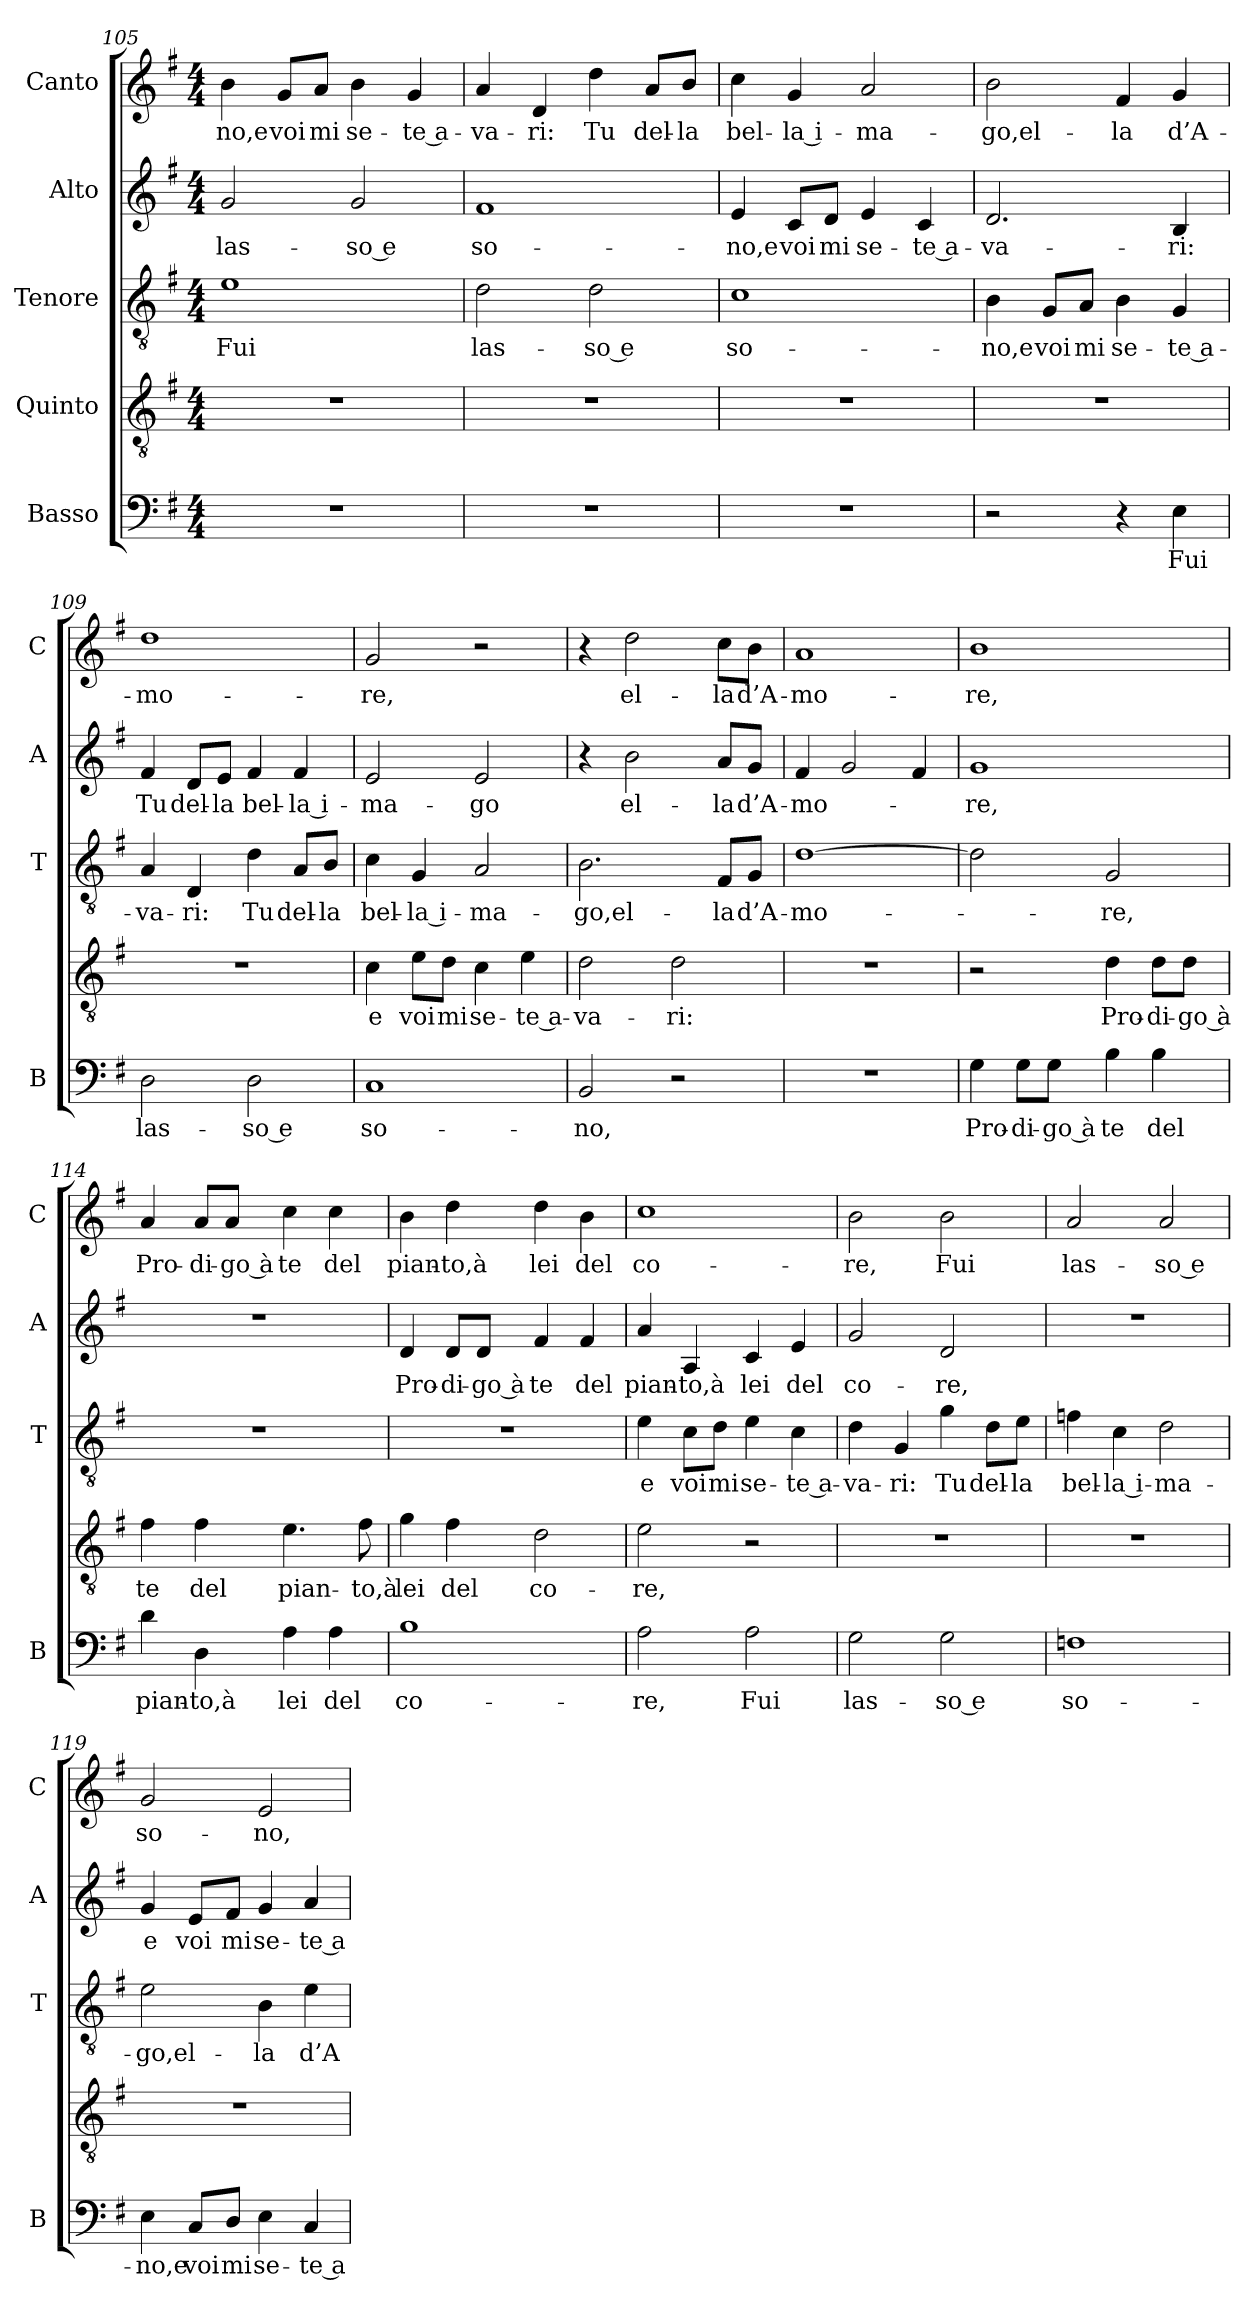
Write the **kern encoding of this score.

**kern	**text	**kern	**text	**kern	**text	**kern	**text	**kern	**text
*part5	*part5	*part4	*part4	*part3	*part3	*part2	*part2	*part1	*part1
*staff5	*staff5	*staff4	*staff4	*staff3	*staff3	*staff2	*staff2	*staff1	*staff1
*I"Basso	*	*I"Quinto	*	*I"Tenore	*	*I"Alto	*	*I"Canto	*
*I'B	*	*	*	*I'T	*	*I'A	*	*I'C	*
!!LO:LB:g=z
*clefF4	*	*clefGv2	*	*clefGv2	*	*clefG2	*	*clefG2	*
*k[f#]	*	*k[f#]	*	*k[f#]	*	*k[f#]	*	*k[f#]	*
*G:	*	*G:	*	*G:	*	*G:	*	*G:	*
*M4/4	*	*M4/4	*	*M4/4	*	*M4/4	*	*M4/4	*
=105	=105	=105	=105	=105	=105	=105	=105	=105	=105
!	!	!	!	!	!LO:LY:b	!	!LO:LY:b	!	!LO:LY:b
1r	.	1r	.	1e	Fui	2g/	las-	4b\	-no,e
!	!	!	!	!	!	!	!	!	!LO:LY:b
.	.	.	.	.	.	.	.	8g/L	voi
!	!	!	!	!	!	!	!	!	!LO:LY:b
.	.	.	.	.	.	.	.	8a/J	mi
!	!	!	!	!	!	!	!LO:LY:b	!	!LO:LY:b
.	.	.	.	.	.	2g/	-so e	4b\	se-
!	!	!	!	!	!	!	!	!	!LO:LY:b
.	.	.	.	.	.	.	.	4g/	-te a-
=106	=106	=106	=106	=106	=106	=106	=106	=106	=106
!	!	!	!	!	!LO:LY:b	!	!LO:LY:b	!	!LO:LY:b
1r	.	1r	.	2d\	las-	1f#	so-	4a/	-va-
!	!	!	!	!	!	!	!	!	!LO:LY:b
.	.	.	.	.	.	.	.	4d/	-ri:
!	!	!	!	!	!LO:LY:b	!	!	!	!LO:LY:b
.	.	.	.	2d\	-so e	.	.	4dd\	Tu
!	!	!	!	!	!	!	!	!	!LO:LY:b
.	.	.	.	.	.	.	.	8a/L	del-
!	!	!	!	!	!	!	!	!	!LO:LY:b
.	.	.	.	.	.	.	.	8b/J	-la
=107	=107	=107	=107	=107	=107	=107	=107	=107	=107
!	!	!	!	!	!LO:LY:b	!	!LO:LY:b	!	!LO:LY:b
1r	.	1r	.	1c	so-	4e/	-no,e	4cc\	bel-
!	!	!	!	!	!	!	!LO:LY:b	!	!LO:LY:b
.	.	.	.	.	.	8c/L	voi	4g/	-la i-
!	!	!	!	!	!	!	!LO:LY:b	!	!
.	.	.	.	.	.	8d/J	mi	.	.
!	!	!	!	!	!	!	!LO:LY:b	!	!LO:LY:b
.	.	.	.	.	.	4e/	se-	2a/	-ma-
!	!	!	!	!	!	!	!LO:LY:b	!	!
.	.	.	.	.	.	4c/	-te a-	.	.
=108	=108	=108	=108	=108	=108	=108	=108	=108	=108
!	!	!	!	!	!LO:LY:b	!	!LO:LY:b	!	!LO:LY:b
2r	.	1r	.	4B\	-no,e	2.d/	-va-	2b\	-go,el-
!	!	!	!	!	!LO:LY:b	!	!	!	!
.	.	.	.	8G/L	voi	.	.	.	.
!	!	!	!	!	!LO:LY:b	!	!	!	!
.	.	.	.	8A/J	mi	.	.	.	.
!	!	!	!	!	!LO:LY:b	!	!	!	!LO:LY:b
4r	.	.	.	4B\	se-	.	.	4f#/	-la
!	!LO:LY:b	!	!	!	!LO:LY:b	!	!LO:LY:b	!	!LO:LY:b
4E\	Fui	.	.	4G/	-te a-	4B/	-ri:	4g/	d’A-
=109	=109	=109	=109	=109	=109	=109	=109	=109	=109
!	!LO:LY:b	!	!	!	!LO:LY:b	!	!LO:LY:b	!	!LO:LY:b
2D\	las-	1r	.	4A/	-va-	4f#/	Tu	1dd	-mo-
!	!	!	!	!	!LO:LY:b	!	!LO:LY:b	!	!
.	.	.	.	4D/	-ri:	8d/L	del-	.	.
!	!	!	!	!	!	!	!LO:LY:b	!	!
.	.	.	.	.	.	8e/J	-la	.	.
!	!LO:LY:b	!	!	!	!LO:LY:b	!	!LO:LY:b	!	!
2D\	-so e	.	.	4d\	Tu	4f#/	bel-	.	.
!	!	!	!	!	!LO:LY:b	!	!LO:LY:b	!	!
.	.	.	.	8A/L	del-	4f#/	-la i-	.	.
!	!	!	!	!	!LO:LY:b	!	!	!	!
.	.	.	.	8B/J	-la	.	.	.	.
=110	=110	=110	=110	=110	=110	=110	=110	=110	=110
!	!LO:LY:b	!	!LO:LY:b	!	!LO:LY:b	!	!LO:LY:b	!	!LO:LY:b
1C	so-	4c\	e	4c\	bel-	2e/	-ma-	2g/	-re,
!	!	!	!LO:LY:b	!	!LO:LY:b	!	!	!	!
.	.	8e\L	voi	4G/	-la i-	.	.	.	.
!	!	!	!LO:LY:b	!	!	!	!	!	!
.	.	8d\J	mi	.	.	.	.	.	.
!	!	!	!LO:LY:b	!	!LO:LY:b	!	!LO:LY:b	!	!
.	.	4c\	se-	2A/	-ma-	2e/	-go	2r	.
!	!	!	!LO:LY:b	!	!	!	!	!	!
.	.	4e\	-te a-	.	.	.	.	.	.
!!LO:PB:g=z
=111	=111	=111	=111	=111	=111	=111	=111	=111	=111
!	!LO:LY:b	!	!LO:LY:b	!	!LO:LY:b	!	!	!	!
2BB/	-no,	2d\	-va-	2.B\	-go,el-	4r	.	4r	.
!	!	!	!	!	!	!	!LO:LY:b	!	!LO:LY:b
.	.	.	.	.	.	2b\	el-	2dd\	el-
!	!	!	!LO:LY:b	!	!	!	!	!	!
2r	.	2d\	-ri:	.	.	.	.	.	.
!	!	!	!	!	!LO:LY:b	!	!LO:LY:b	!	!LO:LY:b
.	.	.	.	8F#/L	-la	8a/L	-la	8cc\L	-la
!	!	!	!	!	!LO:LY:b	!	!LO:LY:b	!	!LO:LY:b
.	.	.	.	8G/J	d’A-	8g/J	d’A-	8b\J	d’A-
=112	=112	=112	=112	=112	=112	=112	=112	=112	=112
!	!	!	!	!	!LO:LY:b	!	!LO:LY:b	!	!LO:LY:b
1r	.	1r	.	[1d	-mo-	4f#/	-mo-	1a	-mo-
.	.	.	.	.	.	2g/	.	.	.
.	.	.	.	.	.	4f#/	.	.	.
=113	=113	=113	=113	=113	=113	=113	=113	=113	=113
!	!LO:LY:b	!	!	!	!	!	!LO:LY:b	!	!LO:LY:b
4G\	Pro-	2r	.	2d\]	.	1g	-re,	1b	-re,
!	!LO:LY:b	!	!	!	!	!	!	!	!
8G\L	-di-	.	.	.	.	.	.	.	.
!	!LO:LY:b	!	!	!	!	!	!	!	!
8G\J	-go à	.	.	.	.	.	.	.	.
!	!LO:LY:b	!	!LO:LY:b	!	!LO:LY:b	!	!	!	!
4B\	te	4d\	Pro-	2G/	-re,	.	.	.	.
!	!LO:LY:b	!	!LO:LY:b	!	!	!	!	!	!
4B\	del	8d\L	-di-	.	.	.	.	.	.
!	!	!	!LO:LY:b	!	!	!	!	!	!
.	.	8d\J	-go à	.	.	.	.	.	.
=114	=114	=114	=114	=114	=114	=114	=114	=114	=114
!	!LO:LY:b	!	!LO:LY:b	!	!	!	!	!	!LO:LY:b
4d\	pian-	4f#i\	te	1r	.	1r	.	4a/	Pro-
!	!LO:LY:b	!	!LO:LY:b	!	!	!	!	!	!LO:LY:b
4D\	-to,à	4f#\	del	.	.	.	.	8a/L	-di-
!	!	!	!	!	!	!	!	!	!LO:LY:b
.	.	.	.	.	.	.	.	8a/J	-go à
!	!LO:LY:b	!	!LO:LY:b	!	!	!	!	!	!LO:LY:b
4A\	lei	4.e\	pian-	.	.	.	.	4cc\	te
!	!LO:LY:b	!	!	!	!	!	!	!	!LO:LY:b
4A\	del	.	.	.	.	.	.	4cc\	del
!	!	!	!LO:LY:b	!	!	!	!	!	!
.	.	8f#\	-to,à	.	.	.	.	.	.
=115	=115	=115	=115	=115	=115	=115	=115	=115	=115
!	!LO:LY:b	!	!LO:LY:b	!	!	!	!LO:LY:b	!	!LO:LY:b
1B	co-	4g\	lei	1r	.	4d/	Pro-	4b\	pian-
!	!	!	!LO:LY:b	!	!	!	!LO:LY:b	!	!LO:LY:b
.	.	4f#\	del	.	.	8d/L	-di-	4dd\	-to,à
!	!	!	!	!	!	!	!LO:LY:b	!	!
.	.	.	.	.	.	8d/J	-go à	.	.
!	!	!	!LO:LY:b	!	!	!	!LO:LY:b	!	!LO:LY:b
.	.	2d\	co-	.	.	4f#/	te	4dd\	lei
!	!	!	!	!	!	!	!LO:LY:b	!	!LO:LY:b
.	.	.	.	.	.	4f#/	del	4b\	del
=116	=116	=116	=116	=116	=116	=116	=116	=116	=116
!	!LO:LY:b	!	!LO:LY:b	!	!LO:LY:b	!	!LO:LY:b	!	!LO:LY:b
2A\	-re,	2e\	-re,	4e\	e	4a/	pian-	1cc	co-
!	!	!	!	!	!LO:LY:b	!	!LO:LY:b	!	!
.	.	.	.	8c\L	voi	4A/	-to,à	.	.
!	!	!	!	!	!LO:LY:b	!	!	!	!
.	.	.	.	8d\J	mi	.	.	.	.
!	!LO:LY:b	!	!	!	!LO:LY:b	!	!LO:LY:b	!	!
2A\	Fui	2r	.	4e\	se-	4c/	lei	.	.
!	!	!	!	!	!LO:LY:b	!	!LO:LY:b	!	!
.	.	.	.	4c\	-te a-	4e/	del	.	.
!!LO:LB:g=z
=117	=117	=117	=117	=117	=117	=117	=117	=117	=117
!	!LO:LY:b	!	!	!	!LO:LY:b	!	!LO:LY:b	!	!LO:LY:b
2G\	las-	1r	.	4d\	-va-	2g/	co-	2b\	-re,
!	!	!	!	!	!LO:LY:b	!	!	!	!
.	.	.	.	4G/	-ri:	.	.	.	.
!	!LO:LY:b	!	!	!	!LO:LY:b	!	!LO:LY:b	!	!LO:LY:b
2G\	-so e	.	.	4g\	Tu	2d/	-re,	2b\	Fui
!	!	!	!	!	!LO:LY:b	!	!	!	!
.	.	.	.	8d\L	del-	.	.	.	.
!	!	!	!	!	!LO:LY:b	!	!	!	!
.	.	.	.	8e\J	-la	.	.	.	.
=118	=118	=118	=118	=118	=118	=118	=118	=118	=118
!	!LO:LY:b	!	!	!	!LO:LY:b	!	!	!	!LO:LY:b
1Fn	so-	1r	.	4fn\	bel-	1r	.	2a/	las-
!	!	!	!	!	!LO:LY:b	!	!	!	!
.	.	.	.	4c\	-la i-	.	.	.	.
!	!	!	!	!	!LO:LY:b	!	!	!	!LO:LY:b
.	.	.	.	2d\	-ma-	.	.	2a/	-so e
=119	=119	=119	=119	=119	=119	=119	=119	=119	=119
!	!LO:LY:b	!	!	!	!LO:LY:b	!	!LO:LY:b	!	!LO:LY:b
4E\	-no,e	1r	.	2e\	-go,el-	4g/	e	2g/	so-
!	!LO:LY:b	!	!	!	!	!	!LO:LY:b	!	!
8C/L	voi	.	.	.	.	8e/L	voi	.	.
!	!LO:LY:b	!	!	!	!	!	!LO:LY:b	!	!
8D/J	mi	.	.	.	.	8f#/J	mi	.	.
!	!LO:LY:b	!	!	!	!LO:LY:b	!	!LO:LY:b	!	!LO:LY:b
4E\	se-	.	.	4B\	-la	4g/	se-	2e/	-no,
!	!LO:LY:b	!	!	!	!LO:LY:b	!	!LO:LY:b	!	!
4C/	-te a-	.	.	4e\	d’A-	4a/	-te a-	.	.
=	=	=	=	=	=	=	=	=	=
*-	*-	*-	*-	*-	*-	*-	*-	*-	*-
